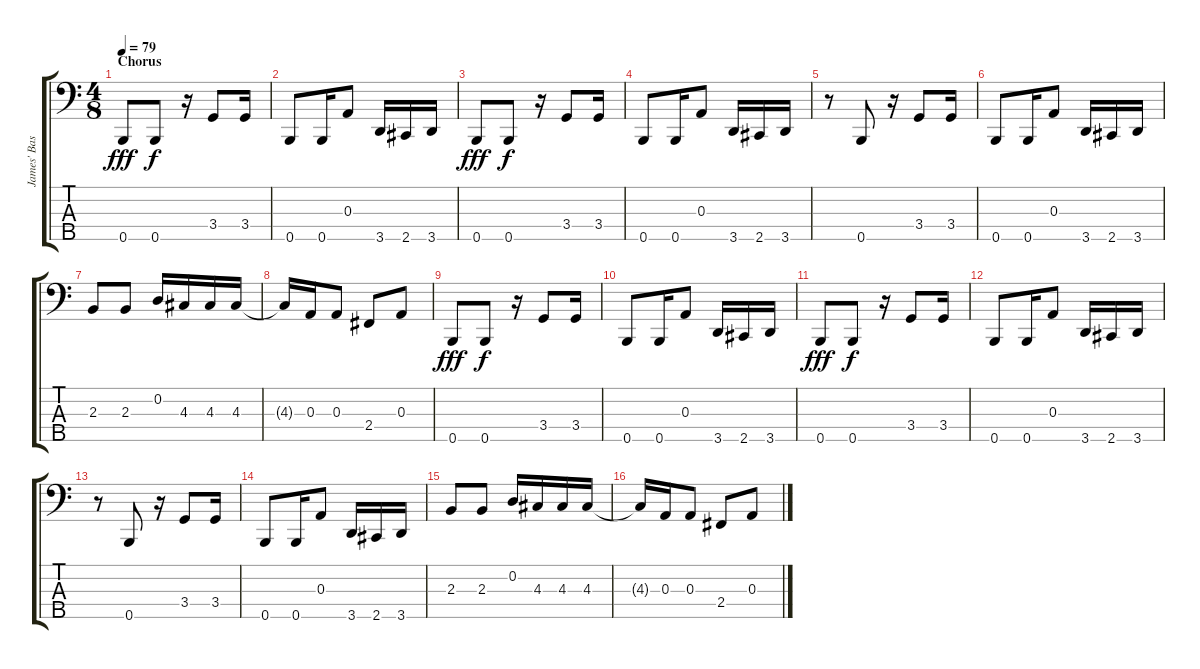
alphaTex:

\track ("James' Bass" "James' Bas") {instrument electricbassfinger}
\staff {score tabs}
\tuning (G2 D2 A1 E1 B0) {hide}
\ts (4 8)
\section ("" "Chorus")
\tempo 79
\clef f4
\ks c
0.5.8{dy fff} 0.5.8{dy f} r.16 3.4.8 3.4.16 |
0.5.8 0.5.16 0.3.8 3.5.16 2.5.16 3.5.16 |
0.5.8{dy fff} 0.5.8{dy f} r.16 3.4.8 3.4.16 |
0.5.8 0.5.16 0.3.8 3.5.16 2.5.16 3.5.16 |
r.8 0.5.8 r.16 3.4.8 3.4.16 |
0.5.8 0.5.16 0.3.8 3.5.16 2.5.16 3.5.16 |
2.3.8 2.3.8 0.2.16 4.3.16 4.3.16 4.3.16 |
4.3{t}.16 0.3.16 0.3.8 2.4.8 0.3.8 |
0.5.8{dy fff} 0.5.8{dy f} r.16 3.4.8 3.4.16 |
0.5.8 0.5.16 0.3.8 3.5.16 2.5.16 3.5.16 |
0.5.8{dy fff} 0.5.8{dy f} r.16 3.4.8 3.4.16 |
0.5.8 0.5.16 0.3.8 3.5.16 2.5.16 3.5.16 |
r.8 0.5.8 r.16 3.4.8 3.4.16 |
0.5.8 0.5.16 0.3.8 3.5.16 2.5.16 3.5.16 |
2.3.8 2.3.8 0.2.16 4.3.16 4.3.16 4.3.16 |
4.3{t}.16 0.3.16 0.3.8 2.4.8 0.3.8
